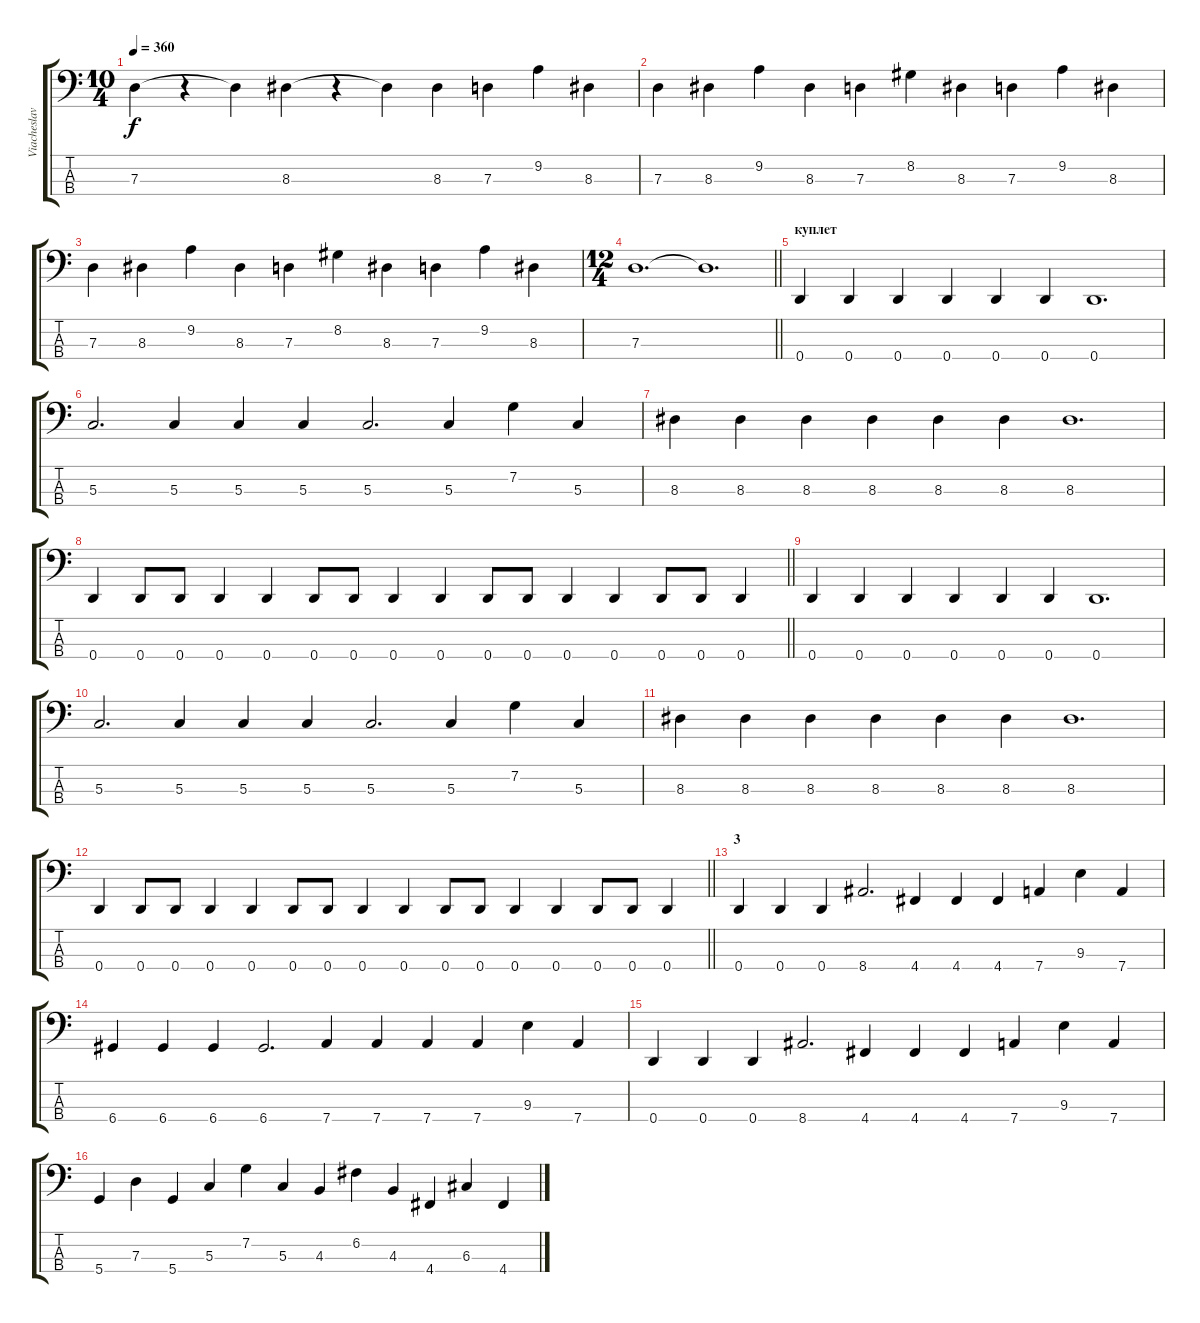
\track ("Viacheslav Semikin" "Viacheslav") {instrument slapbass2}
\staff {score tabs}
\tuning (F2 C2 G1 D1) {hide}
\ts (10 4)
\tempo 360
\clef f4
\ks c
7.3.4{dy f} r.4 7.3{t}.4 8.3.4 r.4 8.3{t}.4 8.3.4 7.3.4 9.2.4 8.3.4 |
7.3.4 8.3.4 9.2.4 8.3.4 7.3.4 8.2.4 8.3.4 7.3.4 9.2.4 8.3.4 |
7.3.4 8.3.4 9.2.4 8.3.4 7.3.4 8.2.4 8.3.4 7.3.4 9.2.4 8.3.4 |
\ts (12 4)
\barLineRight lightlight
7.3.1{d} 7.3{t}.1{d} |
\section ("" "куплет")
0.4.4 0.4.4 0.4.4 0.4.4 0.4.4 0.4.4 0.4.1{d} |
5.3.2{d} 5.3.4 5.3.4 5.3.4 5.3.2{d} 5.3.4 7.2.4 5.3.4 |
8.3.4 8.3.4 8.3.4 8.3.4 8.3.4 8.3.4 8.3.1{d} |
\barLineRight lightlight
0.4.4 0.4.8 0.4.8 0.4.4 0.4.4 0.4.8 0.4.8 0.4.4 0.4.4 0.4.8 0.4.8 0.4.4 0.4.4 0.4.8 0.4.8 0.4.4 |
0.4.4 0.4.4 0.4.4 0.4.4 0.4.4 0.4.4 0.4.1{d} |
5.3.2{d} 5.3.4 5.3.4 5.3.4 5.3.2{d} 5.3.4 7.2.4 5.3.4 |
8.3.4 8.3.4 8.3.4 8.3.4 8.3.4 8.3.4 8.3.1{d} |
\barLineRight lightlight
0.4.4 0.4.8 0.4.8 0.4.4 0.4.4 0.4.8 0.4.8 0.4.4 0.4.4 0.4.8 0.4.8 0.4.4 0.4.4 0.4.8 0.4.8 0.4.4 |
\section ("" "3")
0.4.4 0.4.4 0.4.4 8.4.2{d} 4.4.4 4.4.4 4.4.4 7.4.4 9.3.4 7.4.4 |
6.4.4 6.4.4 6.4.4 6.4.2{d} 7.4.4 7.4.4 7.4.4 7.4.4 9.3.4 7.4.4 |
0.4.4 0.4.4 0.4.4 8.4.2{d} 4.4.4 4.4.4 4.4.4 7.4.4 9.3.4 7.4.4 |
5.4.4 7.3.4 5.4.4 5.3.4 7.2.4 5.3.4 4.3.4 6.2.4 4.3.4 4.4.4 6.3.4 4.4.4
